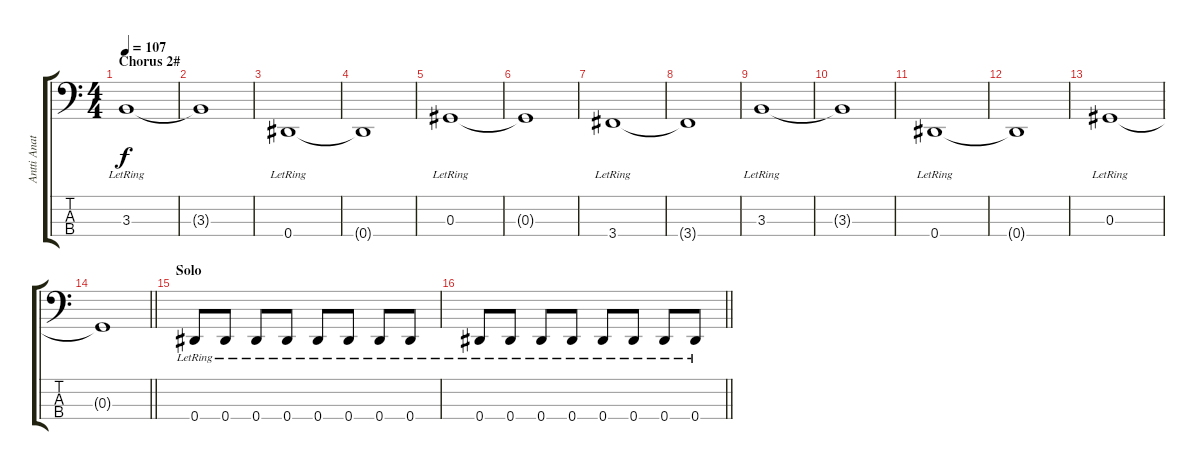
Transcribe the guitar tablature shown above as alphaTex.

\track ("Antti Anathomy" "Antti Anat") {instrument electricbasspick}
\staff {score tabs}
\tuning (Gb2 Db2 Ab1 Eb1) {hide}
\ts (4 4)
\section ("" "Chorus 2#")
\tempo 107
\clef f4
\ks c
3.3{lr}.1{dy f} |
3.3{t}.1 |
0.4{lr}.1 |
0.4{t}.1 |
0.3{lr}.1 |
0.3{t}.1 |
3.4{lr}.1 |
3.4{t}.1 |
3.3{lr}.1 |
3.3{t}.1 |
0.4{lr}.1 |
0.4{t}.1 |
0.3{lr}.1 |
\barLineRight lightlight
0.3{t}.1 |
\section ("" "Solo")
0.4{lr}.8 0.4{lr}.8 0.4{lr}.8 0.4{lr}.8 0.4{lr}.8 0.4{lr}.8 0.4{lr}.8 0.4{lr}.8 |
\barLineRight lightlight
0.4{lr}.8 0.4{lr}.8 0.4{lr}.8 0.4{lr}.8 0.4{lr}.8 0.4{lr}.8 0.4{lr}.8 0.4{lr}.8
